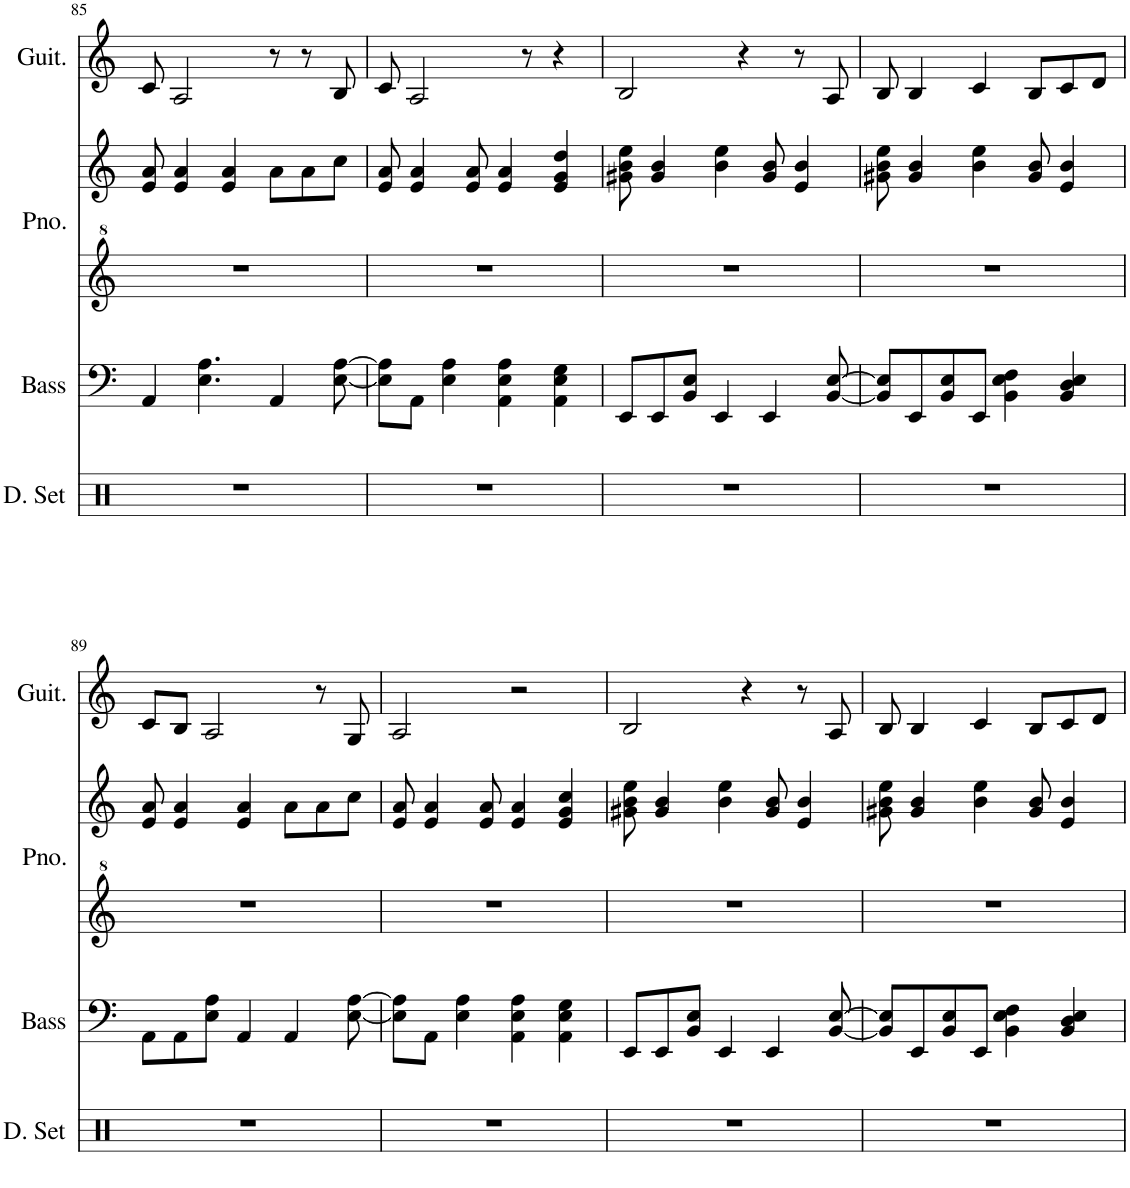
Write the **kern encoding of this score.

**kern	**kern	**kern	**kern	**kern
*part4	*part3	*part2	*part2	*part1
*staff5	*staff4	*staff3	*staff2	*staff1
*I"Drumset	*I"Acoustic Bass	*I"Piano	*	*I"Acoustic Guitar
*I'D. Set	*I'Bass	*I'Pno.	*	*I'Guit.
!!LO:PB:g=z
*clefX	*clefF4	*clefG^2	*clefG2	*clefG2
*	*Trd7c12	*	*	*
*k[]	*k[]	*k[]	*k[]	*k[]
*M4/4	*M4/4	*M4/4	*M4/4	*M4/4
=85	=85	=85	=85	=85
1r	4AA/	1r	8e/ 8a/	8c/
.	.	.	4e/ 4a/	2A/
.	4.E\ 4.A\	.	.	.
.	.	.	4e/ 4a/	.
.	4AA/	.	8a\L	8r
.	.	.	8a\	8r
.	[8E\ [8A\	.	8cc\J	8B/
=86	=86	=86	=86	=86
1r	8E\] 8A\]L	1r	8e/ 8a/	8c/
.	8AA\J	.	4e/ 4a/	2A/
.	4E\ 4A\	.	.	.
.	.	.	8e/ 8a/	.
.	4AA\ 4E\ 4A\	.	4e/ 4a/	.
.	.	.	.	8r
.	4AA\ 4E\ 4G\	.	4e/ 4g/ 4dd/	4r
=87	=87	=87	=87	=87
1r	8EE/L	1r	8g#X\ 8b\ 8ee\	2B/
.	8EE/	.	4g#/ 4b/	.
.	8BB/ 8E/J	.	.	.
.	4EE/	.	4b\ 4ee\	.
.	.	.	.	4r
.	4EE/	.	8g#/ 8b/	.
.	.	.	4e/ 4b/	8r
.	[8BB/ [8E/	.	.	8A/
=88	=88	=88	=88	=88
1r	8BB/] 8E/]L	1r	8g#X\ 8b\ 8ee\	8B/
.	8EE/	.	4g#/ 4b/	4B/
.	8BB/ 8E/	.	.	.
.	8EE/J	.	4b\ 4ee\	4c/
.	4BB\ 4E\ 4F\	.	.	.
.	.	.	8g#/ 8b/	8B/L
.	4BB/ 4D/ 4E/	.	4e/ 4b/	8c/
.	.	.	.	8d/J
!!LO:LB:g=z
=89	=89	=89	=89	=89
1r	8AA\L	1r	8e/ 8a/	8c/L
.	8AA\	.	4e/ 4a/	8B/J
.	8E\ 8A\J	.	.	2A/
.	4AA/	.	4e/ 4a/	.
.	4AA/	.	8a\L	.
.	.	.	8a\	8r
.	[8E\ [8A\	.	8cc\J	8G/
=90	=90	=90	=90	=90
1r	8E\] 8A\]L	1r	8e/ 8a/	2A/
.	8AA\J	.	4e/ 4a/	.
.	4E\ 4A\	.	.	.
.	.	.	8e/ 8a/	.
.	4AA\ 4E\ 4A\	.	4e/ 4a/	2r
.	4AA\ 4E\ 4G\	.	4e/ 4g/ 4cc/	.
=91	=91	=91	=91	=91
1r	8EE/L	1r	8g#X\ 8b\ 8ee\	2B/
.	8EE/	.	4g#/ 4b/	.
.	8BB/ 8E/J	.	.	.
.	4EE/	.	4b\ 4ee\	.
.	.	.	.	4r
.	4EE/	.	8g#/ 8b/	.
.	.	.	4e/ 4b/	8r
.	[8BB/ [8E/	.	.	8A/
=92	=92	=92	=92	=92
1r	8BB/] 8E/]L	1r	8g#X\ 8b\ 8ee\	8B/
.	8EE/	.	4g#/ 4b/	4B/
.	8BB/ 8E/	.	.	.
.	8EE/J	.	4b\ 4ee\	4c/
.	4BB\ 4E\ 4F\	.	.	.
.	.	.	8g#/ 8b/	8B/L
.	4BB/ 4D/ 4E/	.	4e/ 4b/	8c/
.	.	.	.	8d/J
=	=	=	=	=
*-	*-	*-	*-	*-
